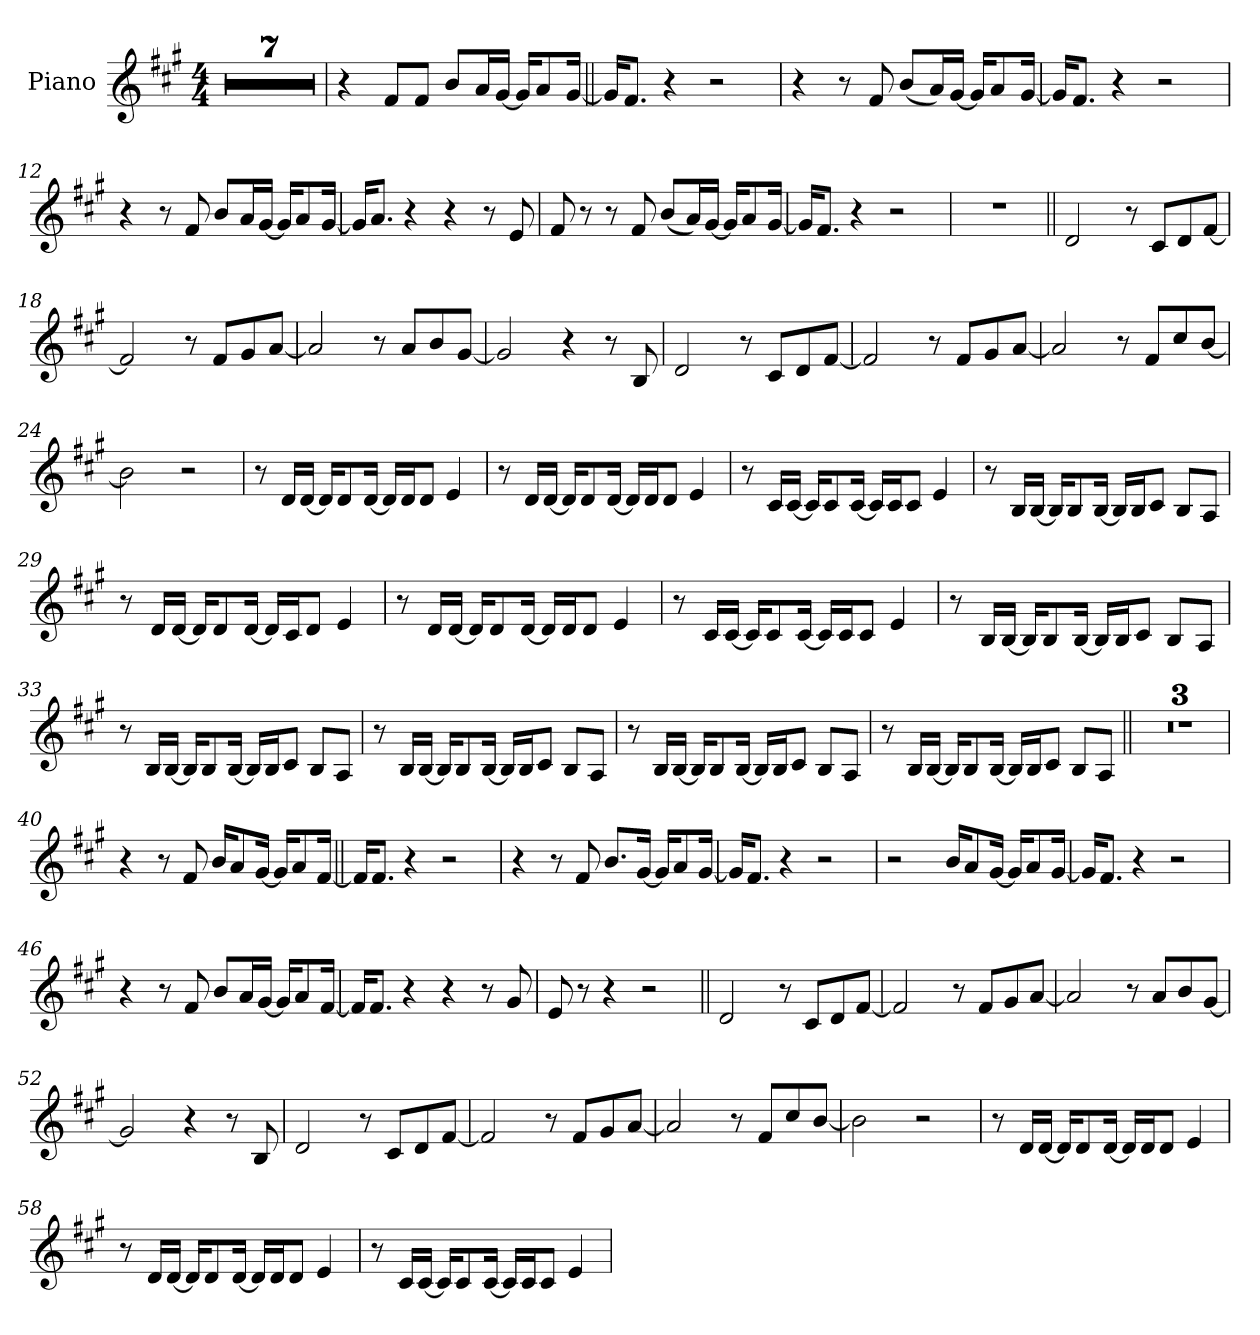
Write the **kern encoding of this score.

**kern
*part1
*staff1
*I"Piano
*I'Pno.
*clefG2
*k[f#c#g#]
*M4/4
=1
1r
=2
1r
=3
1r
=4
1r
=5
1r
=6
1r
=7
1r
=8
4r
8f#L
8f#J
8bL
16aL
[16g#JJ
16g#KL]
8a
[16g#Jk
=9||
16g#KL]
8.f#J
4r
2r
=10
4r
8r
8f#
(<8bL
16aL)
[16g#JJ
16g#KL]
8a
[16g#Jk
=11
16g#KL]
8.f#J
4r
2r
=12
4r
8r
8f#
8bL
16aL
[16g#JJ
16g#KL]
8a
[16g#Jk
=13
16g#KL]
8.aJ
4r
4r
8r
8e
=14
8f#
8r
8r
8f#
(<8bL
16aL)
[16g#JJ
16g#KL]
8a
[16g#Jk
=15
16g#KL]
8.f#J
4r
2r
=16
1r
=17||
2d
8r
8c#L
8d
[8f#J
=18
2f#]
8r
8f#L
8g#
[8aJ
=19
2a]
8r
8aL
8b
[8g#J
=20
2g#]
4r
8r
8B
=21
2d
8r
8c#L
8d
[8f#J
=22
2f#]
8r
8f#L
8g#
[8aJ
=23
2a]
8r
8f#L
8cc#
[8bJ
=24
2b]
2r
=25
8r
16dLL
[16dJJ
16dKL]
8d
[16dJk
16dLL]
16dJ
8dJ
4e
=26
8r
16dLL
[16dJJ
16dKL]
8d
[16dJk
16dLL]
16dJ
8dJ
4e
=27
8r
16c#LL
[16c#JJ
16c#KL]
8c#
[16c#Jk
16c#LL]
16c#J
8c#J
4e
=28
8r
16BLL
[16BJJ
16BKL]
8B
[16BJk
16BLL]
16BJ
8c#J
8BL
8AJ
=29
8r
16dLL
[16dJJ
16dKL]
8d
[16dJk
16dLL]
16c#J
8dJ
4e
=30
8r
16dLL
[16dJJ
16dKL]
8d
[16dJk
16dLL]
16dJ
8dJ
4e
=31
8r
16c#LL
[16c#JJ
16c#KL]
8c#
[16c#Jk
16c#LL]
16c#J
8c#J
4e
=32
8r
16BLL
[16BJJ
16BKL]
8B
[16BJk
16BLL]
16BJ
8c#J
8BL
8AJ
=33
8r
16BLL
[16BJJ
16BKL]
8B
[16BJk
16BLL]
16BJ
8c#J
8BL
8AJ
=34
8r
16BLL
[16BJJ
16BKL]
8B
[16BJk
16BLL]
16BJ
8c#J
8BL
8AJ
=35
8r
16BLL
[16BJJ
16BKL]
8B
[16BJk
16BLL]
16BJ
8c#J
8BL
8AJ
=36
8r
16BLL
[16BJJ
16BKL]
8B
[16BJk
16BLL]
16BJ
8c#J
8BL
8AJ
=37||
1r
=38
1r
=39
1r
=40
4r
8r
8f#
16bKL
8a
[16g#Jk
16g#KL]
8a
[16f#Jk
=41||
16f#KL]
8.f#J
4r
2r
=42
4r
8r
8f#
8.bL
[16g#Jk
16g#KL]
8a
[16g#Jk
=43
16g#KL]
8.f#J
4r
2r
=44
2r
16bKL
8a
[16g#Jk
16g#KL]
8a
[16g#Jk
=45
16g#KL]
8.f#J
4r
2r
=46
4r
8r
8f#
8bL
16aL
[16g#JJ
16g#KL]
8a
[16f#Jk
=47
16f#KL]
8.f#J
4r
4r
8r
8g#
=48
8e
8r
4r
2r
=49||
2d
8r
8c#L
8d
[8f#J
=50
2f#]
8r
8f#L
8g#
[8aJ
=51
2a]
8r
8aL
8b
[8g#J
=52
2g#]
4r
8r
8B
=53
2d
8r
8c#L
8d
[8f#J
=54
2f#]
8r
8f#L
8g#
[8aJ
=55
2a]
8r
8f#L
8cc#
[8bJ
=56
2b]
2r
=57
8r
16dLL
[16dJJ
16dKL]
8d
[16dJk
16dLL]
16dJ
8dJ
4e
=58
8r
16dLL
[16dJJ
16dKL]
8d
[16dJk
16dLL]
16dJ
8dJ
4e
=59
8r
16c#LL
[16c#JJ
16c#KL]
8c#
[16c#Jk
16c#LL]
16c#J
8c#J
4e
=
*-
